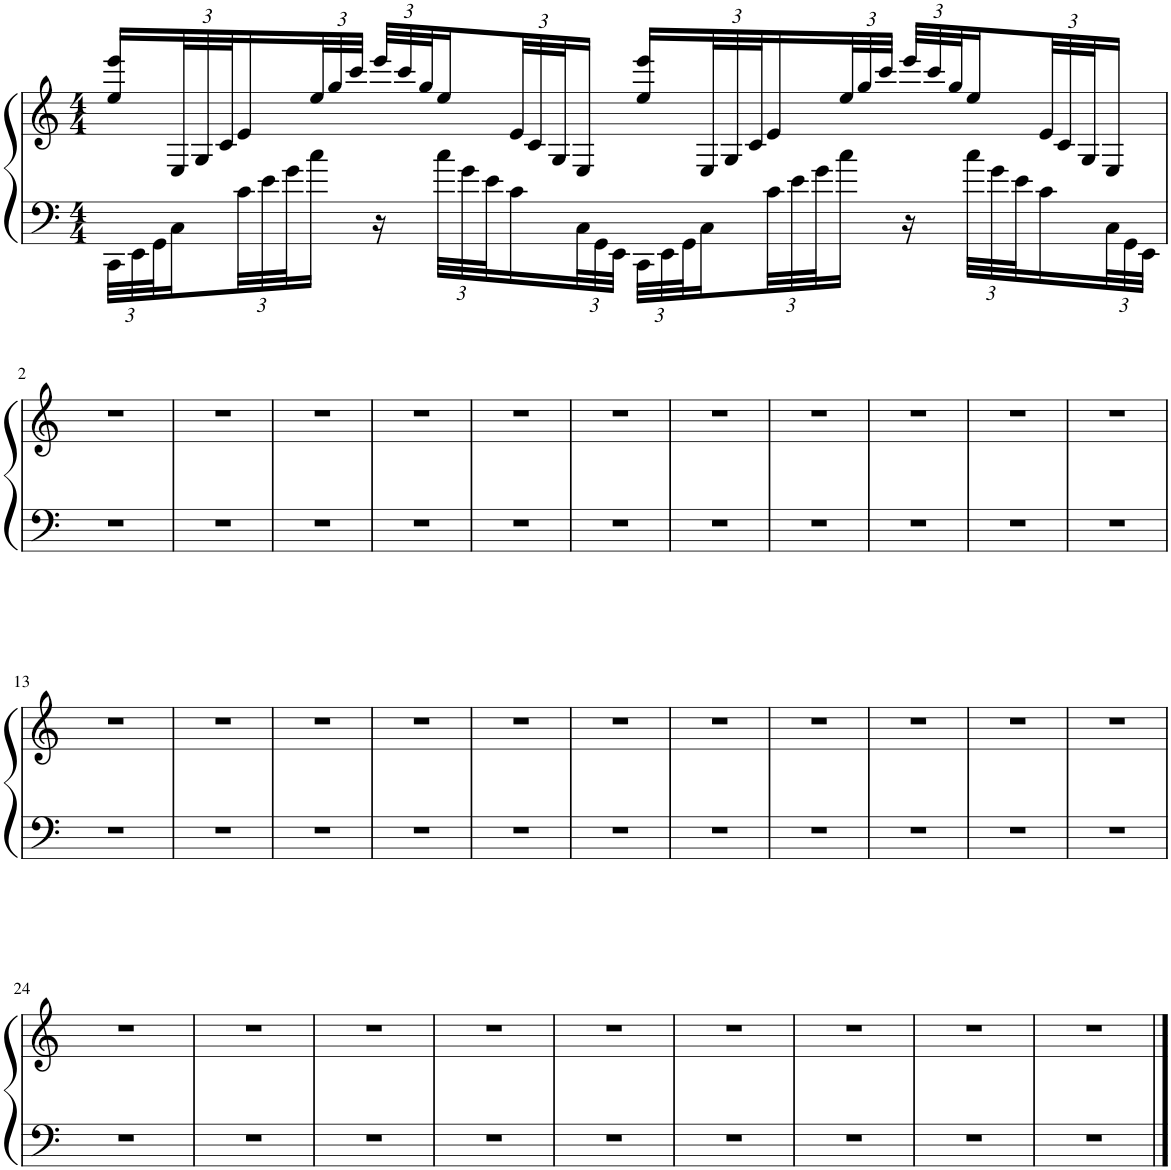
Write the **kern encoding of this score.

**kern	**kern
*part1	*part1
*staff2	*staff1
*I"Piano	*
*I'Pno.	*
*clefF4	*clefG2
*k[]	*k[]
*M4/4	*M4/4
*Xbrackettup	*
=1	=1
48CC\LLL	16ee/ 16eee/LL
48EE\	.
48GG\J	.
*	*Xbrackettup
16C\	48E/L
.	48G/
.	48c/J
48c\L	16e/
48e\	.
48g\J	.
16cc\JJ	48ee/L
.	48gg/
.	48ccc/JJJ
16r	48eee/LLL
.	48ccc/
.	48gg/J
48cc\LLL	16ee/
48g\	.
48e\J	.
16c\	48e/L
.	48c/
.	48G/J
48C\L	16E/JJ
48GG\	.
48EE\JJJ	.
48CC\LLL	16ee/ 16eee/LL
48EE\	.
48GG\J	.
16C\	48E/L
.	48G/
.	48c/J
48c\L	16e/
48e\	.
48g\J	.
16cc\JJ	48ee/L
.	48gg/
.	48ccc/JJJ
16r	48eee/LLL
.	48ccc/
.	48gg/J
48cc\LLL	16ee/
48g\	.
48e\J	.
16c\	48e/L
.	48c/
.	48G/J
48C\L	16E/JJ
48GG\	.
48EE\JJJ	.
!!LO:LB:g=z
=2	=2
1r	1r
=3	=3
1r	1r
=4	=4
1r	1r
=5	=5
1r	1r
=6	=6
1r	1r
=7	=7
1r	1r
=8	=8
1r	1r
=9	=9
1r	1r
=10	=10
1r	1r
=11	=11
1r	1r
=12	=12
1r	1r
!!LO:LB:g=z
=13	=13
1r	1r
=14	=14
1r	1r
=15	=15
1r	1r
=16	=16
1r	1r
=17	=17
1r	1r
=18	=18
1r	1r
=19	=19
1r	1r
=20	=20
1r	1r
=21	=21
1r	1r
=22	=22
1r	1r
=23	=23
1r	1r
!!LO:LB:g=z
=24	=24
1r	1r
=25	=25
1r	1r
=26	=26
1r	1r
=27	=27
1r	1r
=28	=28
1r	1r
=29	=29
1r	1r
=30	=30
1r	1r
=31	=31
1r	1r
=32	=32
1r	1r
==	==
*-	*-
